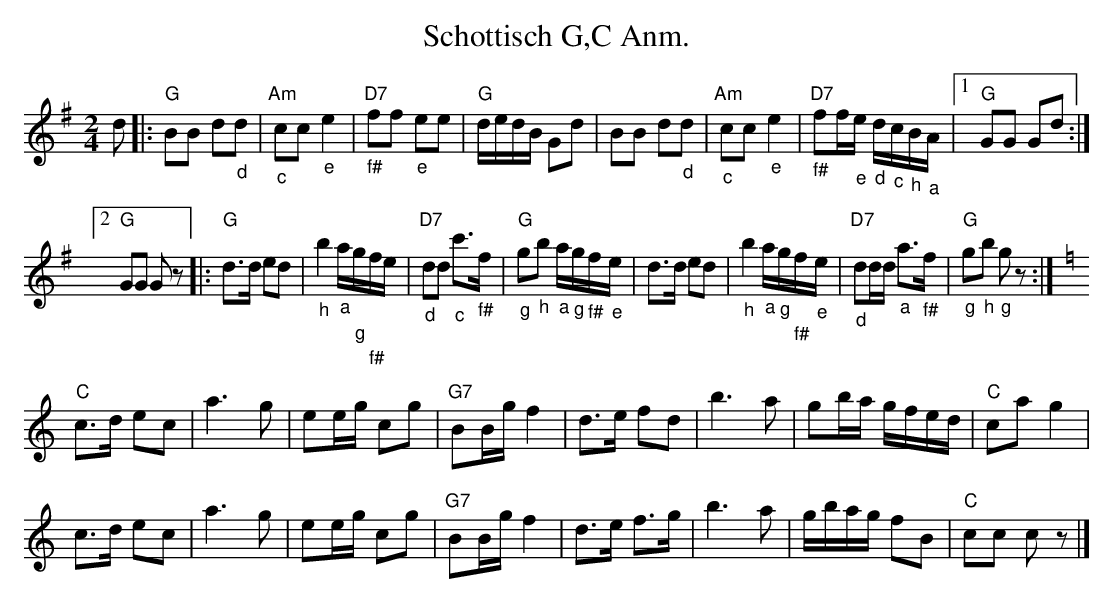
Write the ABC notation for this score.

X:1
T: Schottisch G,C Anm.
M:2/4
L:1/8
K:G
d |: "G"BB d"_d"d | "Am""_c"cc "_e"e2 | "D7""_f#"ff "_e"ee | "G"d/e/d/B/ Gd | BB d"_d"d | "Am""_c"cc "_e"e2 | "D7""_f#"ff/"_e"e/ "_d"d/"_c"c/"_h"B/"_a"A/ |1 "G"GG Gd :|2
"G"GG G z |: "G"d>d ed | "_h"b2 "_a"a/"_g"g/"_f#"f/e/ | "D7""_d"dd "_c"c'>"_f#"f  | "G""_g"g"_h"b "_a"a/"_g"g/"_f#"f/"_e"e/ | \
 d>d ed | "_h"b2 "_a"a/"_g"g/"_f#"f/"_e"e/ | "D7""_d"dd/d/ "_a"a>"_f#"f | "G""_g"g"_h"b "_g"g z :| [K:C]
"C"c>d ec | a3g | ee/g/ cg | "G7"BB/g/ f2 | d>e fd | b3a | gb/a/ g/f/e/d/ | "C"ca g2 |
   c>d ec | a3g | ee/g/ cg | "G7"BB/g/ f2 | d>e f>g | b3a | g/b/a/g/ fB | "C"cc c z |]
